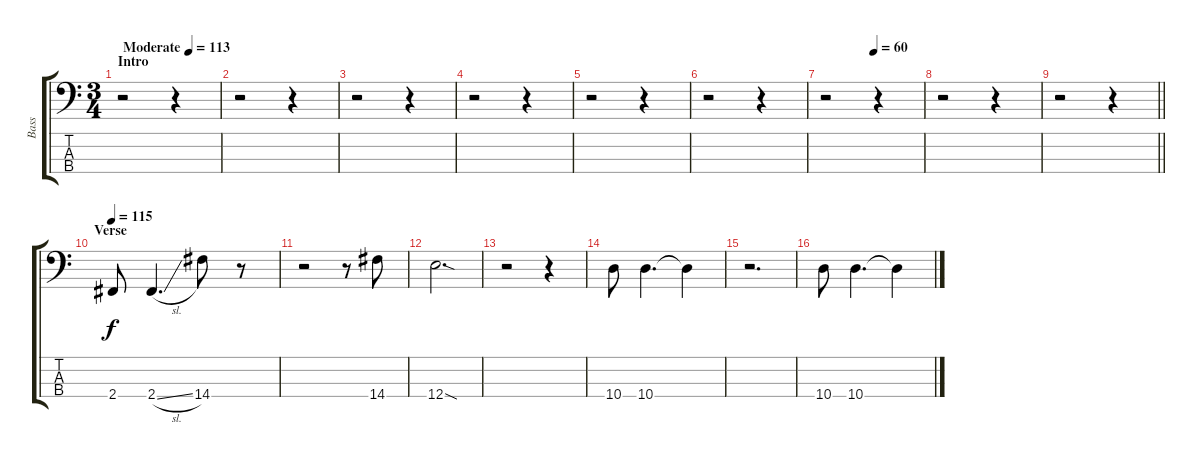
\track ("Bass " "Bass ") {instrument electricbassfinger}
\staff {score tabs}
\tuning (G2 D2 A1 E1) {hide}
\ts (3 4)
\section ("" "Intro")
\tempo (113 "Moderate")
\clef f4
\ks c
r.2{dy f instrument electricbassfinger} r.4 |
r.2 r.4 |
r.2 r.4 |
r.2 r.4 |
r.2 r.4 |
r.2 r.4 |
\tempo (60 0.5)
r.2 r.4 |
r.2 r.4 |
\barLineRight lightlight
r.2 r.4 |
\section ("" "Verse ")
\tempo 115
2.4.8 2.4{sl}.4{d} 14.4.8 r.8 |
r.2 r.8 14.4.8 |
12.4{sod}.2{d} |
r.2 r.4 |
10.4.8 10.4.4{d} 10.4{t}.4 |
r.2{d} |
10.4.8 10.4.4{d} 10.4{t}.4
